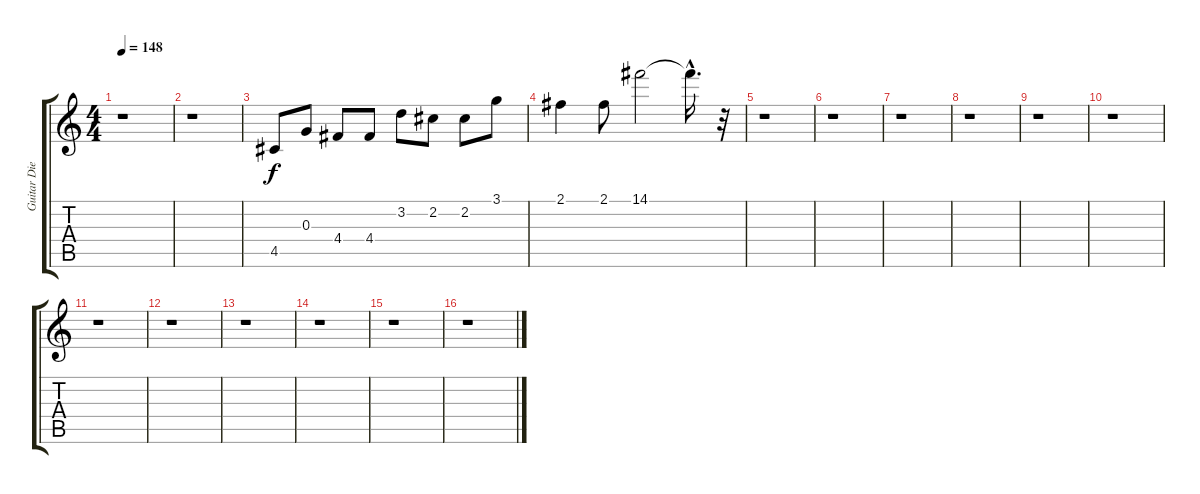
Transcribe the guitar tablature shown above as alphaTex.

\track ("Guitar Die Solo" "Guitar Die") {instrument distortionguitar}
\staff {score tabs}
\tuning (E4 B3 G3 D3 A2 E2) {hide}
\ts (4 4)
\tempo 148
\clef g2
\ks c
r.1{dy f} |
r.1 |
4.5.8 0.3.8 4.4.8 4.4.8 3.2.8 2.2.8 2.2.8 3.1.8 |
2.1.4 2.1.8 14.1.2 14.1{hac t}.16{d} r.32 |
r.1 |
r.1 |
r.1 |
r.1 |
r.1 |
r.1 |
r.1 |
r.1 |
r.1 |
r.1 |
r.1 |
r.1
